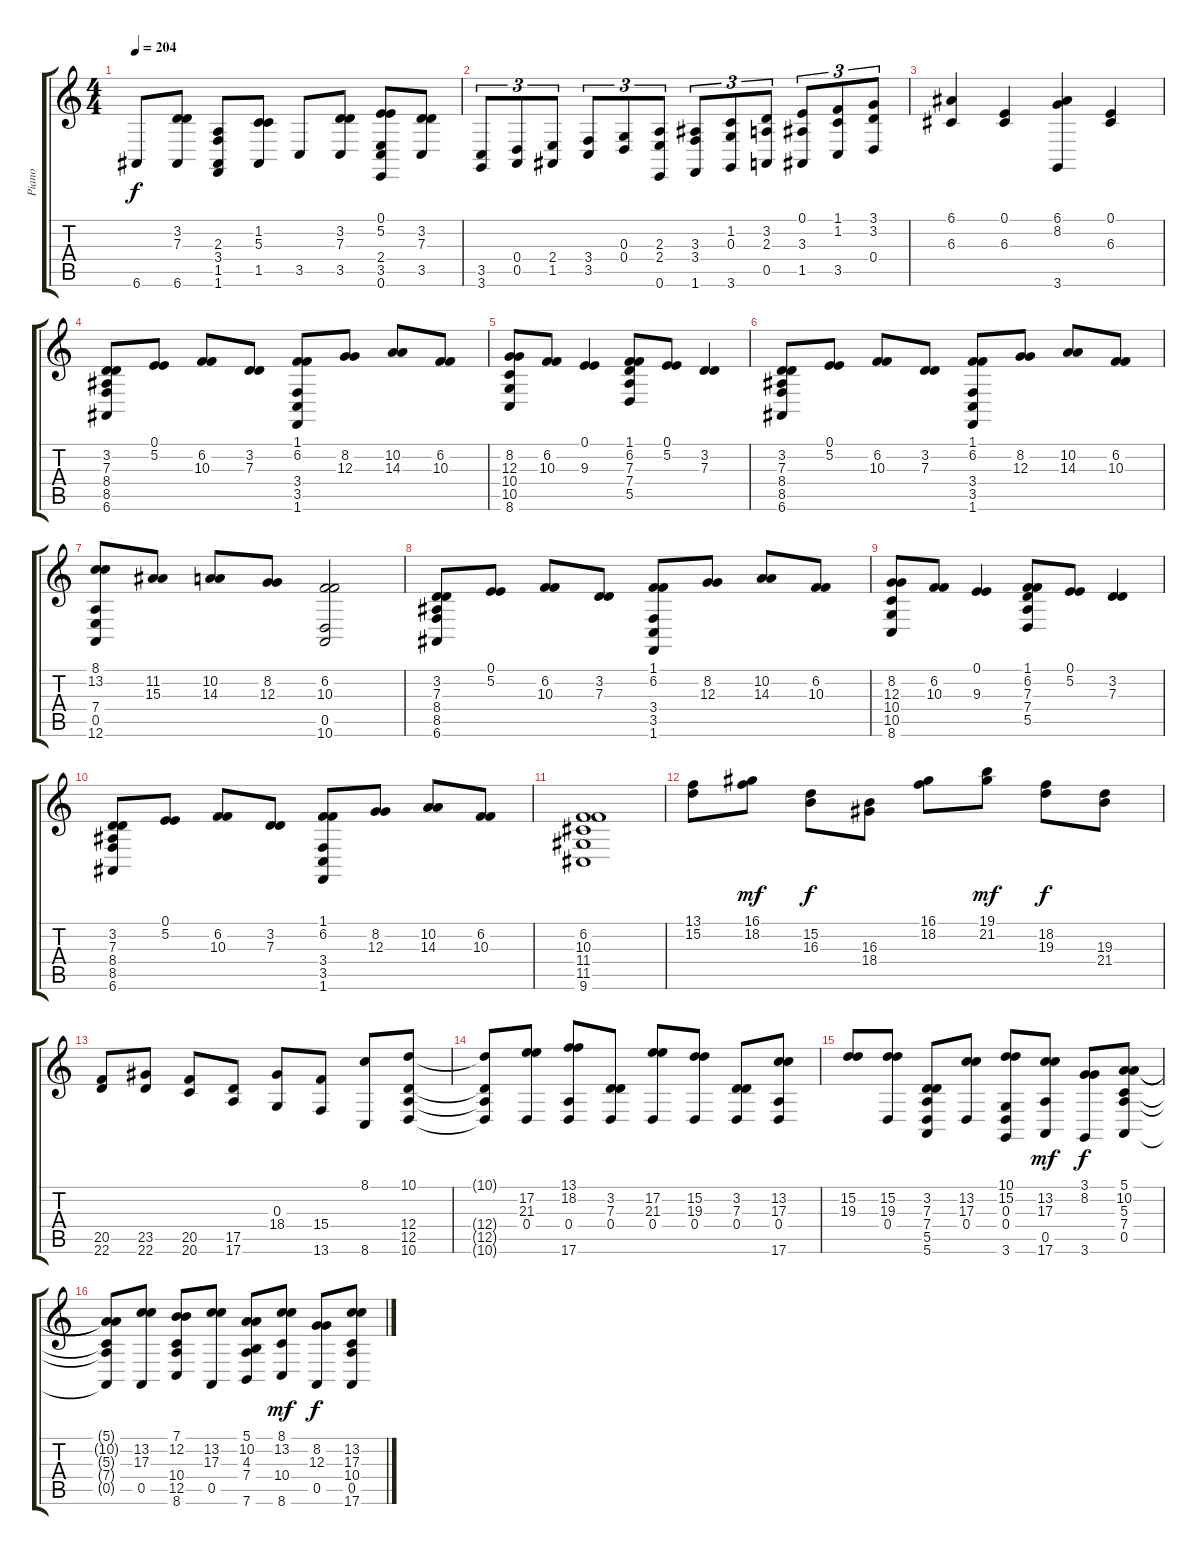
\track ("Piano" "Piano") {instrument brightacousticpiano}
\staff {score tabs}
\tuning (E4 B3 G3 D3 A2 E2) {hide}
\ts (4 4)
\tempo 204
\clef g2
\ks c
6.6.8{dy f} (3.2 7.3 6.6).8 (2.3 3.4 1.5 1.6).8 (1.2 5.3 1.5).8 3.5.8 (3.2 7.3 3.5).8 (0.1 5.2 2.4 3.5 0.6).8 (3.2 7.3 3.5).8 |
(3.5 3.6).8{tu (3 2)} (0.4 0.5).8{tu (3 2)} (2.4 1.5).8{tu (3 2)} (3.4 3.5).8{tu (3 2)} (0.3 0.4).8{tu (3 2)} (2.3 2.4 0.6).8{tu (3 2)} (3.3 3.4 1.6).8{tu (3 2)} (1.2 0.3 3.6).8{tu (3 2)} (3.2 2.3 0.5).8{tu (3 2)} (0.1 3.3 1.5).8{tu (3 2)} (1.1 1.2 3.5).8{tu (3 2)} (3.1 3.2 0.4).8{tu (3 2)} |
(6.1 6.3).4 (0.1 6.3).4 (6.1 8.2 3.6).4 (0.1 6.3).4 |
(3.2 7.3 8.4 8.5 6.6).8 (0.1 5.2).8 (6.2 10.3).8 (3.2 7.3).8 (1.1 6.2 3.4 3.5 1.6).8 (8.2 12.3).8 (10.2 14.3).8 (6.2 10.3).8 |
(8.2 12.3 10.4 10.5 8.6).8 (6.2 10.3).8 (0.1 9.3).4 (1.1 6.2 7.3 7.4 5.5).8 (0.1 5.2).8 (3.2 7.3).4 |
(3.2 7.3 8.4 8.5 6.6).8 (0.1 5.2).8 (6.2 10.3).8 (3.2 7.3).8 (1.1 6.2 3.4 3.5 1.6).8 (8.2 12.3).8 (10.2 14.3).8 (6.2 10.3).8 |
(8.1 13.2 7.4 0.5 12.6).8 (11.2 15.3).8 (10.2 14.3).8 (8.2 12.3).8 (6.2 10.3 0.5 10.6).2 |
(3.2 7.3 8.4 8.5 6.6).8 (0.1 5.2).8 (6.2 10.3).8 (3.2 7.3).8 (1.1 6.2 3.4 3.5 1.6).8 (8.2 12.3).8 (10.2 14.3).8 (6.2 10.3).8 |
(8.2 12.3 10.4 10.5 8.6).8 (6.2 10.3).8 (0.1 9.3).4 (1.1 6.2 7.3 7.4 5.5).8 (0.1 5.2).8 (3.2 7.3).4 |
(3.2 7.3 8.4 8.5 6.6).8 (0.1 5.2).8 (6.2 10.3).8 (3.2 7.3).8 (1.1 6.2 3.4 3.5 1.6).8 (8.2 12.3).8 (10.2 14.3).8 (6.2 10.3).8 |
(6.2 10.3 11.4 11.5 9.6).1 |
(13.1 15.2).8 (16.1 18.2).8{dy mf} (15.2 16.3).8{dy f} (16.3 18.4).8 (16.1 18.2).8 (19.1 21.2).8{dy mf} (18.2 19.3).8{dy f} (19.3 21.4).8 |
(20.5 22.6).8 (23.5 22.6).8 (20.5 20.6).8 (17.5 17.6).8 (0.3 18.4).8 (15.4 13.6).8 (8.1 8.6).8 (10.1 12.4 12.5 10.6).8 |
(10.1{t} 12.4{t} 12.5{t} 10.6{t}).8 (17.2 21.3 0.4).8 (13.1 18.2 0.4 17.6).8 (3.2 7.3 0.4).8 (17.2 21.3 0.4).8 (15.2 19.3 0.4).8 (3.2 7.3 0.4).8 (13.2 17.3 0.4 17.6).8 |
(15.2 19.3).8 (15.2 19.3 0.4).8 (3.2 7.3 7.4 5.5 5.6).8 (13.2 17.3 0.4).8 (10.1 15.2 0.3 0.4 3.6).8 (13.2 17.3 0.5 17.6).8{dy mf} (3.1 8.2 3.6).8{dy f} (5.1 10.2 5.3 7.4 0.5).8 |
(5.1{t} 10.2{t} 5.3{t} 7.4{t} 0.5{t}).8 (13.2 17.3 0.5).8 (7.1 12.2 10.4 12.5 8.6).8 (13.2 17.3 0.5).8 (5.1 10.2 4.3 7.4 7.6).8 (8.1 13.2 10.4 8.6).8{dy mf} (8.2 12.3 0.5).8{dy f} (13.2 17.3 10.4 0.5 17.6).8
